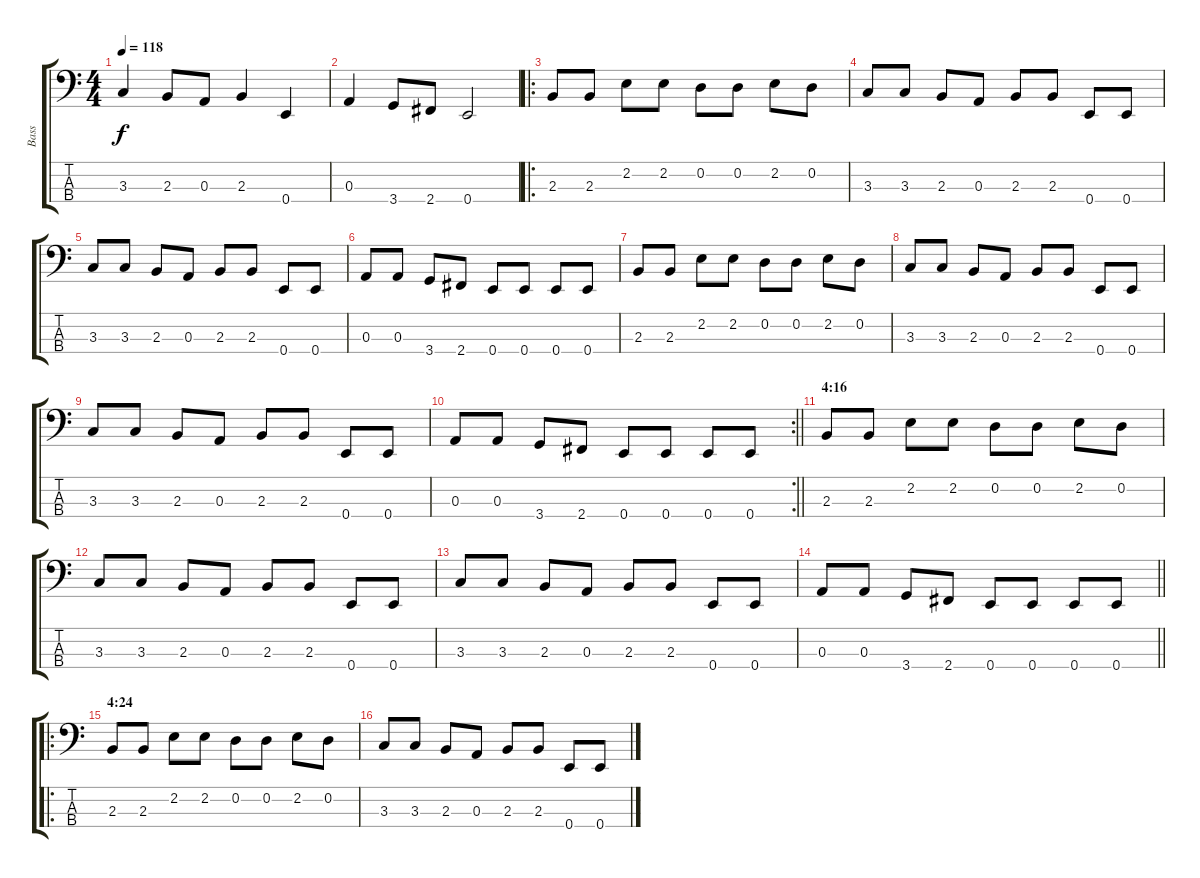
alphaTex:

\track ("Bass" "Bass") {instrument electricbasspick}
\staff {score tabs}
\tuning (G2 D2 A1 E1) {hide}
\ts (4 4)
\tempo 118
\clef f4
\ks c
3.3.4{dy f} 2.3.8 0.3.8 2.3.4 0.4.4 |
0.3.4 3.4.8 2.4.8 0.4.2 |
\ro
2.3.8 2.3.8 2.2.8 2.2.8 0.2.8 0.2.8 2.2.8 0.2.8 |
3.3.8 3.3.8 2.3.8 0.3.8 2.3.8 2.3.8 0.4.8 0.4.8 |
3.3.8 3.3.8 2.3.8 0.3.8 2.3.8 2.3.8 0.4.8 0.4.8 |
0.3.8 0.3.8 3.4.8 2.4.8 0.4.8 0.4.8 0.4.8 0.4.8 |
2.3.8 2.3.8 2.2.8 2.2.8 0.2.8 0.2.8 2.2.8 0.2.8 |
3.3.8 3.3.8 2.3.8 0.3.8 2.3.8 2.3.8 0.4.8 0.4.8 |
3.3.8 3.3.8 2.3.8 0.3.8 2.3.8 2.3.8 0.4.8 0.4.8 |
\rc 2
\barLineRight lightlight
0.3.8 0.3.8 3.4.8 2.4.8 0.4.8 0.4.8 0.4.8 0.4.8 |
\section ("" "4:16")
2.3.8 2.3.8 2.2.8 2.2.8 0.2.8 0.2.8 2.2.8 0.2.8 |
3.3.8 3.3.8 2.3.8 0.3.8 2.3.8 2.3.8 0.4.8 0.4.8 |
3.3.8 3.3.8 2.3.8 0.3.8 2.3.8 2.3.8 0.4.8 0.4.8 |
\barLineRight lightlight
0.3.8 0.3.8 3.4.8 2.4.8 0.4.8 0.4.8 0.4.8 0.4.8 |
\ro
\section ("" "4:24")
2.3.8 2.3.8 2.2.8 2.2.8 0.2.8 0.2.8 2.2.8 0.2.8 |
3.3.8 3.3.8 2.3.8 0.3.8 2.3.8 2.3.8 0.4.8 0.4.8
